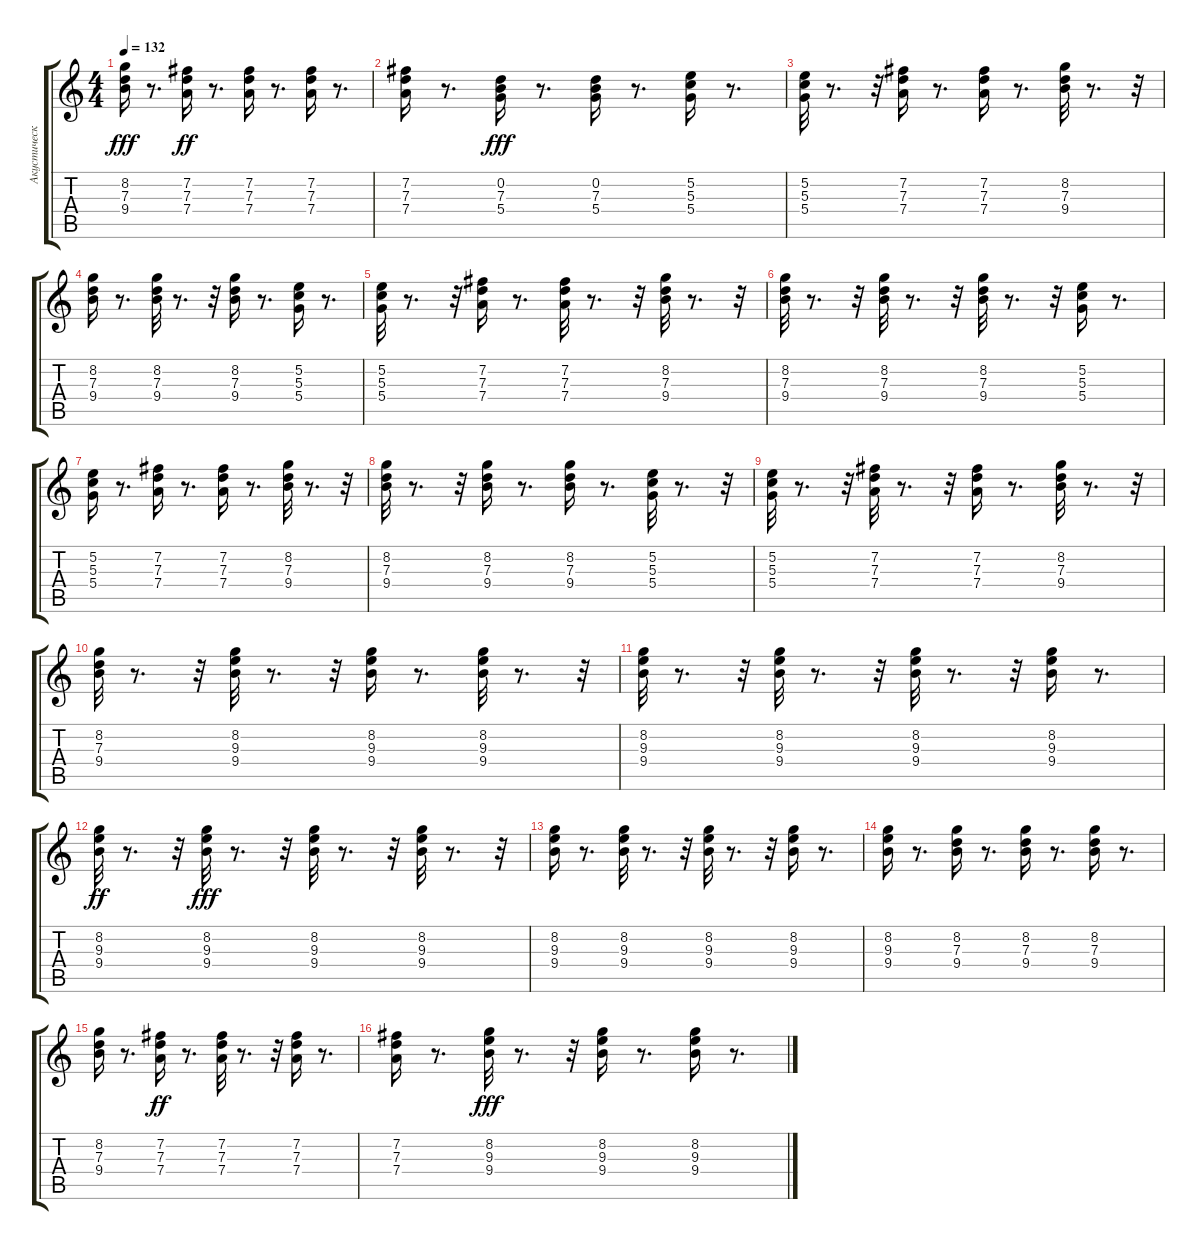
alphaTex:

\track ("Акустическая Гитара" "Акустическ") {instrument acousticguitarsteel}
\staff {score tabs}
\tuning (E4 B3 G3 D3 A2 E2) {hide}
\ts (4 4)
\tempo 132
\clef g2
\ks c
(8.2 7.3 9.4).16{dy fff} r.8{d} (7.2 7.3 7.4).16{dy ff} r.8{d} (7.2 7.3 7.4).16 r.8{d} (7.2 7.3 7.4).16 r.8{d} |
(7.2 7.3 7.4).16 r.8{d} (0.2 7.3 5.4).16{dy fff} r.8{d} (0.2 7.3 5.4).16 r.8{d} (5.2 5.3 5.4).16 r.8{d} |
(5.2 5.3 5.4).32 r.8{d} r.32 (7.2 7.3 7.4).16 r.8{d} (7.2 7.3 7.4).16 r.8{d} (8.2 7.3 9.4).32 r.8{d} r.32 |
(8.2 7.3 9.4).16 r.8{d} (8.2 7.3 9.4).32 r.8{d} r.32 (8.2 7.3 9.4).16 r.8{d} (5.2 5.3 5.4).16 r.8{d} |
(5.2 5.3 5.4).32 r.8{d} r.32 (7.2 7.3 7.4).16 r.8{d} (7.2 7.3 7.4).32 r.8{d} r.32 (8.2 7.3 9.4).32 r.8{d} r.32 |
(8.2 7.3 9.4).32 r.8{d} r.32 (8.2 7.3 9.4).32 r.8{d} r.32 (8.2 7.3 9.4).32 r.8{d} r.32 (5.2 5.3 5.4).16 r.8{d} |
(5.2 5.3 5.4).16 r.8{d} (7.2 7.3 7.4).16 r.8{d} (7.2 7.3 7.4).16 r.8{d} (8.2 7.3 9.4).32 r.8{d} r.32 |
(8.2 7.3 9.4).32 r.8{d} r.32 (8.2 7.3 9.4).16 r.8{d} (8.2 7.3 9.4).16 r.8{d} (5.2 5.3 5.4).32 r.8{d} r.32 |
(5.2 5.3 5.4).32 r.8{d} r.32 (7.2 7.3 7.4).32 r.8{d} r.32 (7.2 7.3 7.4).16 r.8{d} (8.2 7.3 9.4).32 r.8{d} r.32 |
(8.2 7.3 9.4).32 r.8{d} r.32 (8.2 9.3 9.4).32 r.8{d} r.32 (8.2 9.3 9.4).16 r.8{d} (8.2 9.3 9.4).32 r.8{d} r.32 |
(8.2 9.3 9.4).32 r.8{d} r.32 (8.2 9.3 9.4).32 r.8{d} r.32 (8.2 9.3 9.4).32 r.8{d} r.32 (8.2 9.3 9.4).16 r.8{d} |
(8.2 9.3 9.4).32{dy ff} r.8{d} r.32 (8.2 9.3 9.4).32{dy fff} r.8{d} r.32 (8.2 9.3 9.4).32 r.8{d} r.32 (8.2 9.3 9.4).32 r.8{d} r.32 |
(8.2 9.3 9.4).16 r.8{d} (8.2 9.3 9.4).32 r.8{d} r.32 (8.2 9.3 9.4).32 r.8{d} r.32 (8.2 9.3 9.4).16 r.8{d} |
(8.2 9.3 9.4).16 r.8{d} (8.2 7.3 9.4).16 r.8{d} (8.2 7.3 9.4).16 r.8{d} (8.2 7.3 9.4).16 r.8{d} |
(8.2 7.3 9.4).16 r.8{d} (7.2 7.3 7.4).16{dy ff} r.8{d} (7.2 7.3 7.4).32 r.8{d} r.32 (7.2 7.3 7.4).16 r.8{d} |
(7.2 7.3 7.4).16 r.8{d} (8.2 9.3 9.4).32{dy fff} r.8{d} r.32 (8.2 9.3 9.4).16 r.8{d} (8.2 9.3 9.4).16 r.8{d}
